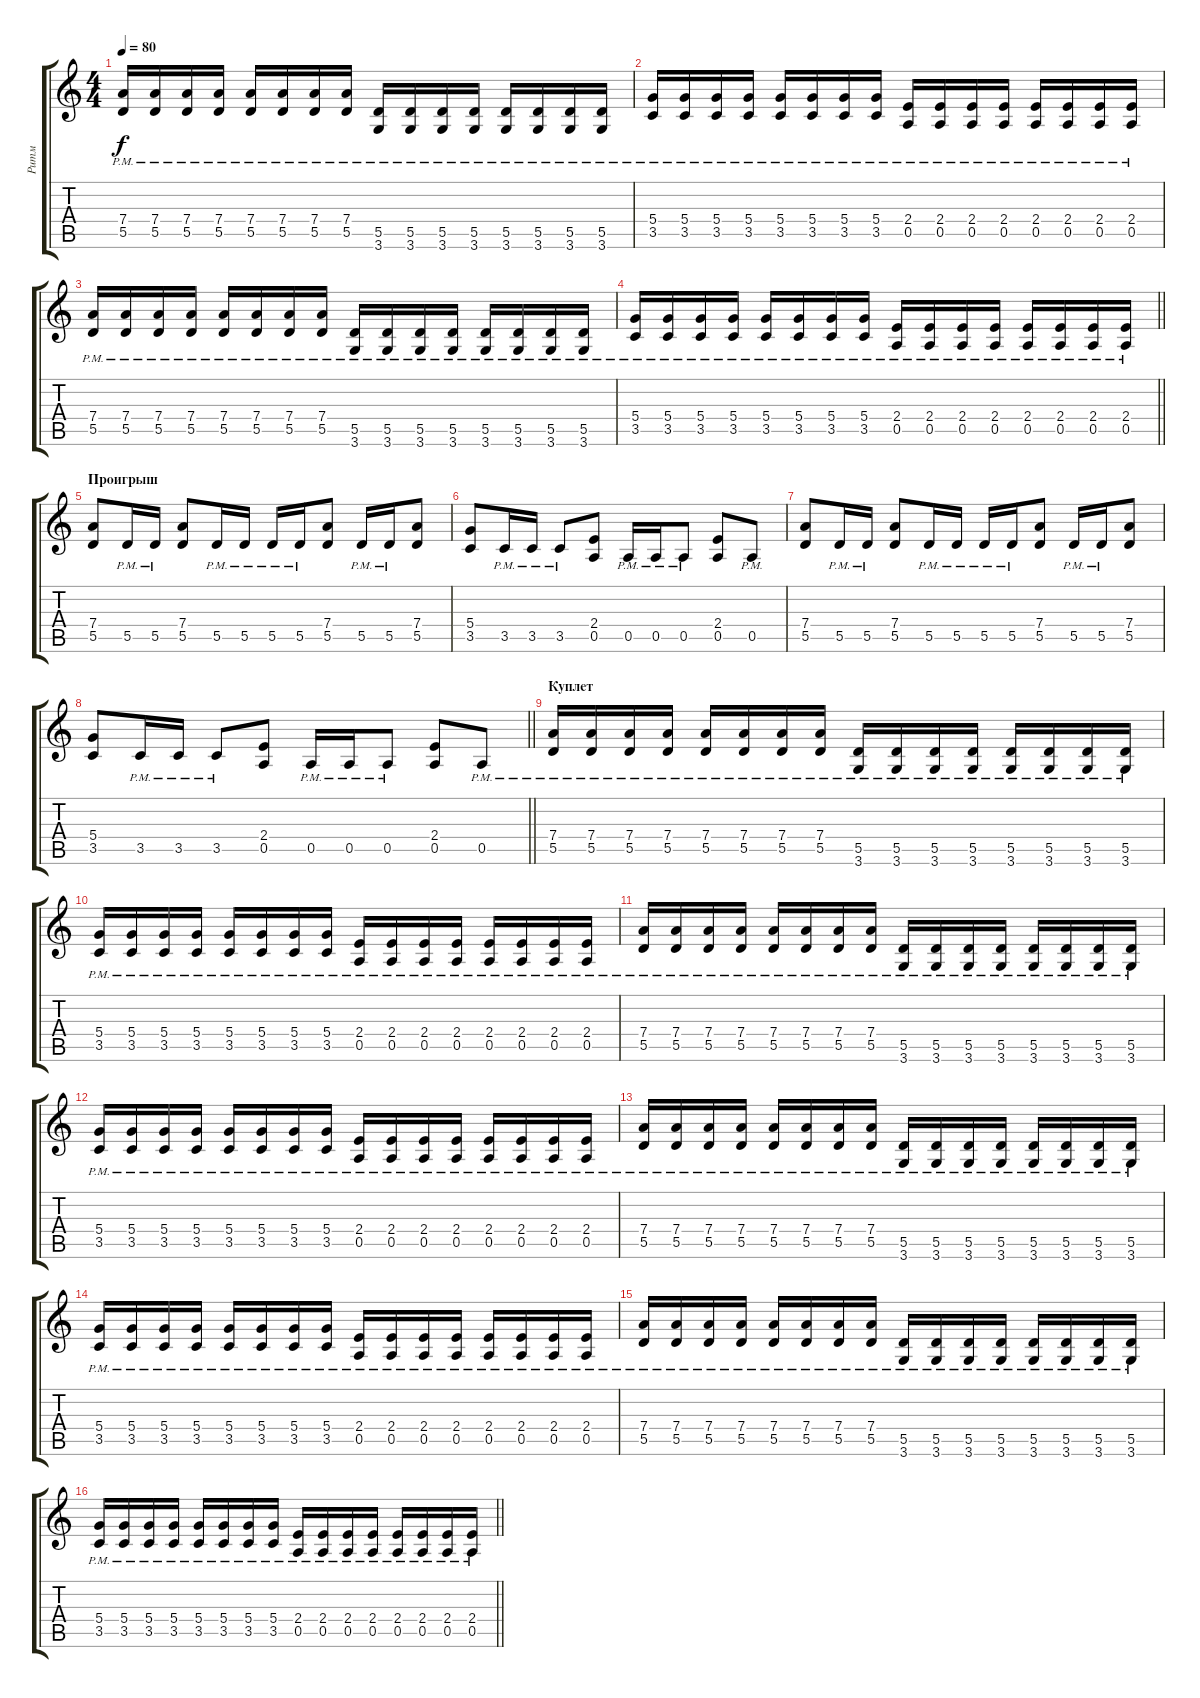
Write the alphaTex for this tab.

\track ("Ритм" "Ритм") {instrument distortionguitar}
\staff {score tabs}
\tuning (E4 B3 G3 D3 A2 E2) {hide}
\ts (4 4)
\tempo 80
\clef g2
\ks c
(7.4{pm} 5.5{pm}).16{dy f} (7.4{pm} 5.5{pm}).16 (7.4{pm} 5.5{pm}).16 (7.4{pm} 5.5{pm}).16 (7.4{pm} 5.5{pm}).16 (7.4{pm} 5.5{pm}).16 (7.4{pm} 5.5{pm}).16 (7.4{pm} 5.5{pm}).16 (5.5{pm} 3.6{pm}).16 (5.5{pm} 3.6{pm}).16 (5.5{pm} 3.6{pm}).16 (5.5{pm} 3.6{pm}).16 (5.5{pm} 3.6{pm}).16 (5.5{pm} 3.6{pm}).16 (5.5{pm} 3.6{pm}).16 (5.5{pm} 3.6{pm}).16 |
(5.4{pm} 3.5{pm}).16 (5.4{pm} 3.5{pm}).16 (5.4{pm} 3.5{pm}).16 (5.4{pm} 3.5{pm}).16 (5.4{pm} 3.5{pm}).16 (5.4{pm} 3.5{pm}).16 (5.4{pm} 3.5{pm}).16 (5.4{pm} 3.5{pm}).16 (2.4{pm} 0.5{pm}).16 (2.4{pm} 0.5{pm}).16 (2.4{pm} 0.5{pm}).16 (2.4{pm} 0.5{pm}).16 (2.4{pm} 0.5{pm}).16 (2.4{pm} 0.5{pm}).16 (2.4{pm} 0.5{pm}).16 (2.4{pm} 0.5{pm}).16 |
(7.4{pm} 5.5{pm}).16 (7.4{pm} 5.5{pm}).16 (7.4{pm} 5.5{pm}).16 (7.4{pm} 5.5{pm}).16 (7.4{pm} 5.5{pm}).16 (7.4{pm} 5.5{pm}).16 (7.4{pm} 5.5{pm}).16 (7.4{pm} 5.5{pm}).16 (5.5{pm} 3.6{pm}).16 (5.5{pm} 3.6{pm}).16 (5.5{pm} 3.6{pm}).16 (5.5{pm} 3.6{pm}).16 (5.5{pm} 3.6{pm}).16 (5.5{pm} 3.6{pm}).16 (5.5{pm} 3.6{pm}).16 (5.5{pm} 3.6{pm}).16 |
\barLineRight lightlight
(5.4{pm} 3.5{pm}).16 (5.4{pm} 3.5{pm}).16 (5.4{pm} 3.5{pm}).16 (5.4{pm} 3.5{pm}).16 (5.4{pm} 3.5{pm}).16 (5.4{pm} 3.5{pm}).16 (5.4{pm} 3.5{pm}).16 (5.4{pm} 3.5{pm}).16 (2.4{pm} 0.5{pm}).16 (2.4{pm} 0.5{pm}).16 (2.4{pm} 0.5{pm}).16 (2.4{pm} 0.5{pm}).16 (2.4{pm} 0.5{pm}).16 (2.4{pm} 0.5{pm}).16 (2.4{pm} 0.5{pm}).16 (2.4{pm} 0.5{pm}).16 |
\section ("" "Проигрыш")
(7.4 5.5).8 5.5{pm}.16 5.5{pm}.16 (7.4 5.5).8 5.5{pm}.16 5.5{pm}.16 5.5{pm}.16 5.5{pm}.16 (7.4 5.5).8 5.5{pm}.16 5.5{pm}.16 (7.4 5.5).8 |
(5.4 3.5).8 3.5{pm}.16 3.5{pm}.16 3.5{pm}.8 (2.4 0.5).8 0.5{pm}.16 0.5{pm}.16 0.5{pm}.8 (2.4 0.5).8 0.5{pm}.8 |
(7.4 5.5).8 5.5{pm}.16 5.5{pm}.16 (7.4 5.5).8 5.5{pm}.16 5.5{pm}.16 5.5{pm}.16 5.5{pm}.16 (7.4 5.5).8 5.5{pm}.16 5.5{pm}.16 (7.4 5.5).8 |
\barLineRight lightlight
(5.4 3.5).8 3.5{pm}.16 3.5{pm}.16 3.5{pm}.8 (2.4 0.5).8 0.5{pm}.16 0.5{pm}.16 0.5{pm}.8 (2.4 0.5).8 0.5{pm}.8 |
\section ("" "Куплет")
(7.4{pm} 5.5{pm}).16 (7.4{pm} 5.5{pm}).16 (7.4{pm} 5.5{pm}).16 (7.4{pm} 5.5{pm}).16 (7.4{pm} 5.5{pm}).16 (7.4{pm} 5.5{pm}).16 (7.4{pm} 5.5{pm}).16 (7.4{pm} 5.5{pm}).16 (5.5{pm} 3.6{pm}).16 (5.5{pm} 3.6{pm}).16 (5.5{pm} 3.6{pm}).16 (5.5{pm} 3.6{pm}).16 (5.5{pm} 3.6{pm}).16 (5.5{pm} 3.6{pm}).16 (5.5{pm} 3.6{pm}).16 (5.5{pm} 3.6{pm}).16 |
(5.4{pm} 3.5{pm}).16 (5.4{pm} 3.5{pm}).16 (5.4{pm} 3.5{pm}).16 (5.4{pm} 3.5{pm}).16 (5.4{pm} 3.5{pm}).16 (5.4{pm} 3.5{pm}).16 (5.4{pm} 3.5{pm}).16 (5.4{pm} 3.5{pm}).16 (2.4{pm} 0.5{pm}).16 (2.4{pm} 0.5{pm}).16 (2.4{pm} 0.5{pm}).16 (2.4{pm} 0.5{pm}).16 (2.4{pm} 0.5{pm}).16 (2.4{pm} 0.5{pm}).16 (2.4{pm} 0.5{pm}).16 (2.4{pm} 0.5{pm}).16 |
(7.4{pm} 5.5{pm}).16 (7.4{pm} 5.5{pm}).16 (7.4{pm} 5.5{pm}).16 (7.4{pm} 5.5{pm}).16 (7.4{pm} 5.5{pm}).16 (7.4{pm} 5.5{pm}).16 (7.4{pm} 5.5{pm}).16 (7.4{pm} 5.5{pm}).16 (5.5{pm} 3.6{pm}).16 (5.5{pm} 3.6{pm}).16 (5.5{pm} 3.6{pm}).16 (5.5{pm} 3.6{pm}).16 (5.5{pm} 3.6{pm}).16 (5.5{pm} 3.6{pm}).16 (5.5{pm} 3.6{pm}).16 (5.5{pm} 3.6{pm}).16 |
(5.4{pm} 3.5{pm}).16 (5.4{pm} 3.5{pm}).16 (5.4{pm} 3.5{pm}).16 (5.4{pm} 3.5{pm}).16 (5.4{pm} 3.5{pm}).16 (5.4{pm} 3.5{pm}).16 (5.4{pm} 3.5{pm}).16 (5.4{pm} 3.5{pm}).16 (2.4{pm} 0.5{pm}).16 (2.4{pm} 0.5{pm}).16 (2.4{pm} 0.5{pm}).16 (2.4{pm} 0.5{pm}).16 (2.4{pm} 0.5{pm}).16 (2.4{pm} 0.5{pm}).16 (2.4{pm} 0.5{pm}).16 (2.4{pm} 0.5{pm}).16 |
(7.4{pm} 5.5{pm}).16 (7.4{pm} 5.5{pm}).16 (7.4{pm} 5.5{pm}).16 (7.4{pm} 5.5{pm}).16 (7.4{pm} 5.5{pm}).16 (7.4{pm} 5.5{pm}).16 (7.4{pm} 5.5{pm}).16 (7.4{pm} 5.5{pm}).16 (5.5{pm} 3.6{pm}).16 (5.5{pm} 3.6{pm}).16 (5.5{pm} 3.6{pm}).16 (5.5{pm} 3.6{pm}).16 (5.5{pm} 3.6{pm}).16 (5.5{pm} 3.6{pm}).16 (5.5{pm} 3.6{pm}).16 (5.5{pm} 3.6{pm}).16 |
(5.4{pm} 3.5{pm}).16 (5.4{pm} 3.5{pm}).16 (5.4{pm} 3.5{pm}).16 (5.4{pm} 3.5{pm}).16 (5.4{pm} 3.5{pm}).16 (5.4{pm} 3.5{pm}).16 (5.4{pm} 3.5{pm}).16 (5.4{pm} 3.5{pm}).16 (2.4{pm} 0.5{pm}).16 (2.4{pm} 0.5{pm}).16 (2.4{pm} 0.5{pm}).16 (2.4{pm} 0.5{pm}).16 (2.4{pm} 0.5{pm}).16 (2.4{pm} 0.5{pm}).16 (2.4{pm} 0.5{pm}).16 (2.4{pm} 0.5{pm}).16 |
(7.4{pm} 5.5{pm}).16 (7.4{pm} 5.5{pm}).16 (7.4{pm} 5.5{pm}).16 (7.4{pm} 5.5{pm}).16 (7.4{pm} 5.5{pm}).16 (7.4{pm} 5.5{pm}).16 (7.4{pm} 5.5{pm}).16 (7.4{pm} 5.5{pm}).16 (5.5{pm} 3.6{pm}).16 (5.5{pm} 3.6{pm}).16 (5.5{pm} 3.6{pm}).16 (5.5{pm} 3.6{pm}).16 (5.5{pm} 3.6{pm}).16 (5.5{pm} 3.6{pm}).16 (5.5{pm} 3.6{pm}).16 (5.5{pm} 3.6{pm}).16 |
\barLineRight lightlight
(5.4{pm} 3.5{pm}).16 (5.4{pm} 3.5{pm}).16 (5.4{pm} 3.5{pm}).16 (5.4{pm} 3.5{pm}).16 (5.4{pm} 3.5{pm}).16 (5.4{pm} 3.5{pm}).16 (5.4{pm} 3.5{pm}).16 (5.4{pm} 3.5{pm}).16 (2.4{pm} 0.5{pm}).16 (2.4{pm} 0.5{pm}).16 (2.4{pm} 0.5{pm}).16 (2.4{pm} 0.5{pm}).16 (2.4{pm} 0.5{pm}).16 (2.4{pm} 0.5{pm}).16 (2.4{pm} 0.5{pm}).16 (2.4{pm} 0.5{pm}).16
